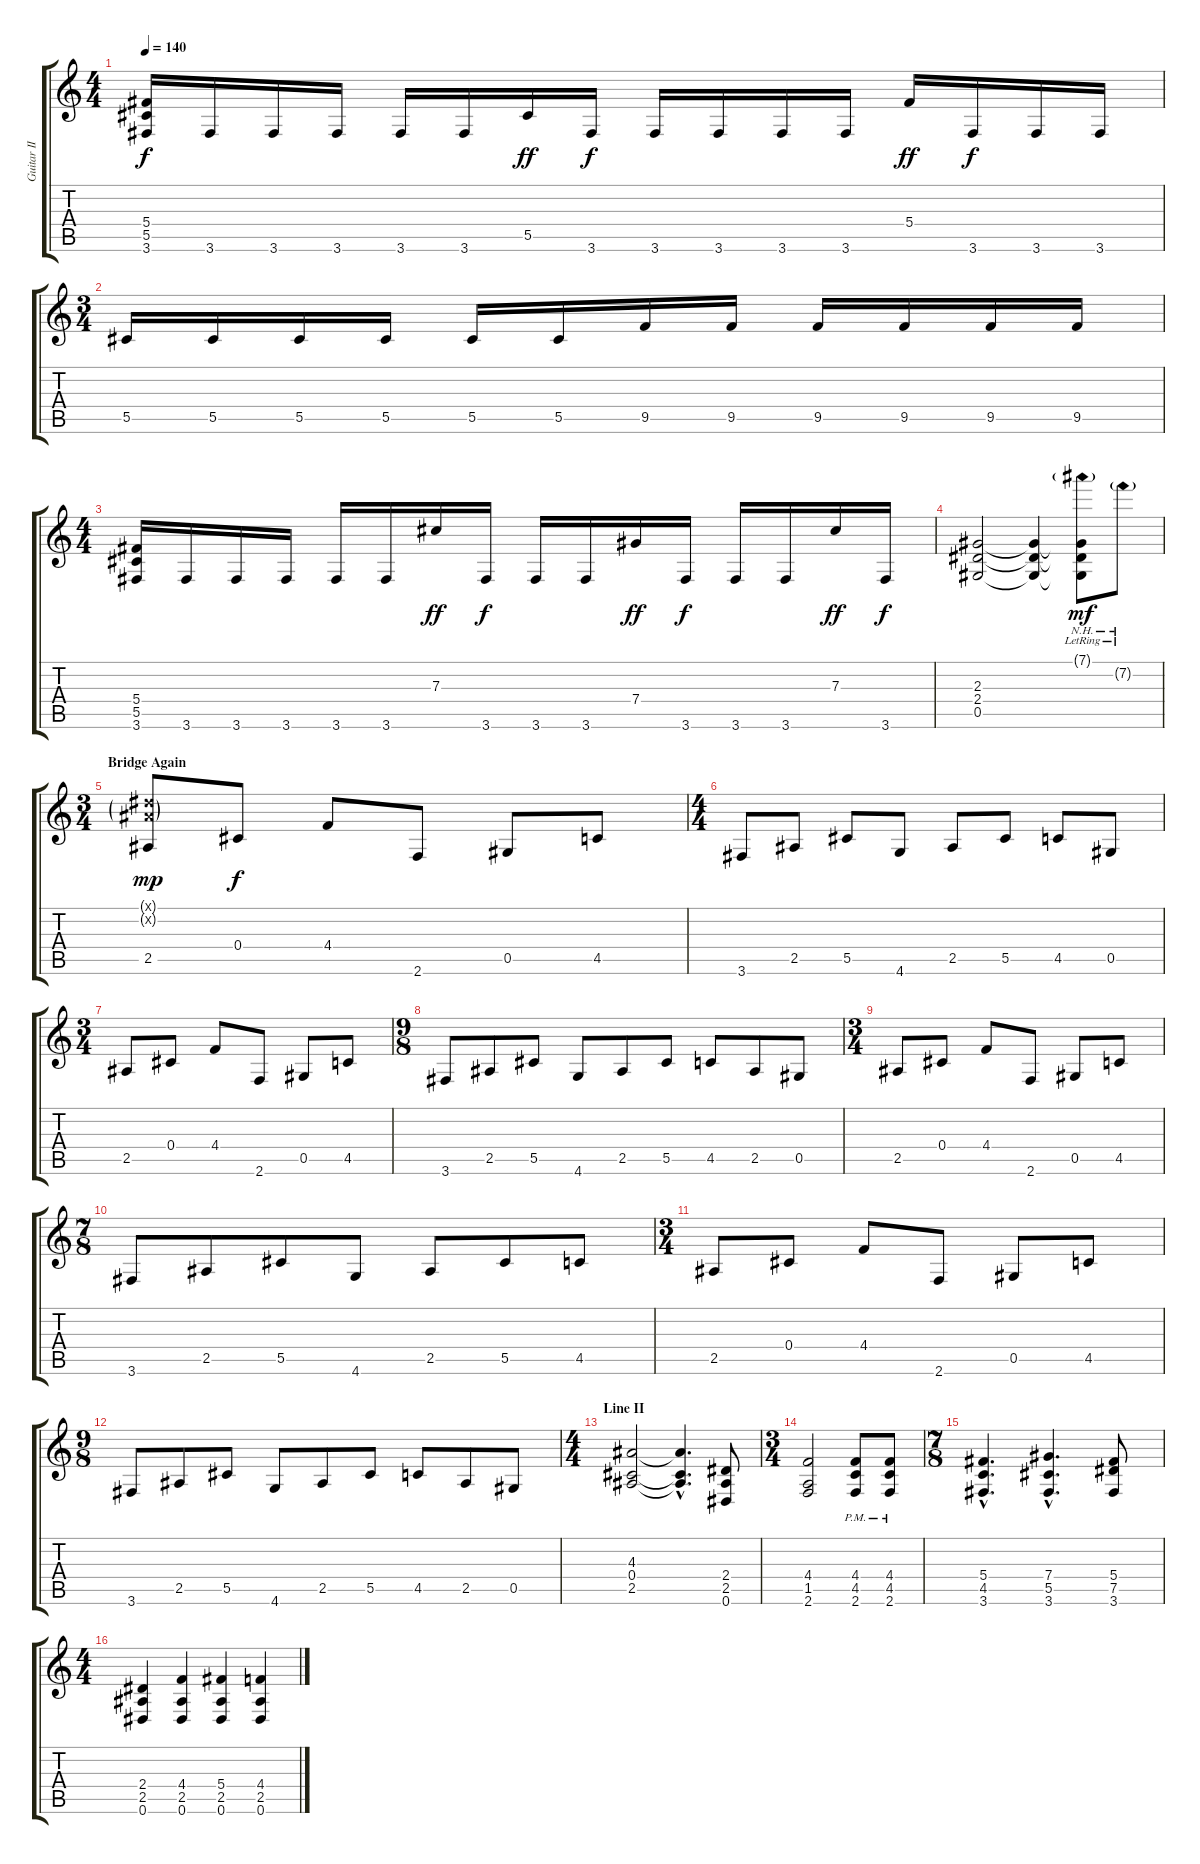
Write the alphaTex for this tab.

\track ("Guitar II / Solos" "Guitar II ") {instrument overdrivenguitar}
\staff {score tabs}
\tuning (Eb4 Bb3 Gb3 Db3 Ab2 Eb2) {hide}
\ts (4 4)
\tempo 140
\clef g2
\ks c
(5.4 5.5 3.6).16{dy f} 3.6.16 3.6.16 3.6.16 3.6.16 3.6.16 5.5.16{dy ff} 3.6.16{dy f} 3.6.16 3.6.16 3.6.16 3.6.16 5.4.16{dy ff} 3.6.16{dy f} 3.6.16 3.6.16 |
\ts (3 4)
5.5.16 5.5.16 5.5.16 5.5.16 5.5.16 5.5.16 9.5.16 9.5.16 9.5.16 9.5.16 9.5.16 9.5.16 |
\ts (4 4)
(5.4 5.5 3.6).16 3.6.16 3.6.16 3.6.16 3.6.16 3.6.16 7.3.16{dy ff} 3.6.16{dy f} 3.6.16 3.6.16 7.4.16{dy ff} 3.6.16{dy f} 3.6.16 3.6.16 7.3.16{dy ff} 3.6.16{dy f} |
(2.3 2.4 0.5).2 (2.3{t} 2.4{t} 0.5{t}).4 (7.1{nh g lr} 2.3{t} 2.4{t} 0.5{t}).8{dy mf} 7.2{nh g lr}.8 |
\ts (3 4)
\section ("" "Bridge Again")
(0.1{g x} 0.2{g x} 2.5).8{dy mp volume 13 balance 16} 0.4.8{dy f} 4.4.8 2.6.8 0.5.8 4.5.8 |
\ts (4 4)
3.6.8 2.5.8 5.5.8 4.6.8 2.5.8 5.5.8 4.5.8 0.5.8 |
\ts (3 4)
2.5.8 0.4.8 4.4.8 2.6.8 0.5.8 4.5.8 |
\ts (9 8)
3.6.8 2.5.8 5.5.8 4.6.8 2.5.8 5.5.8 4.5.8 2.5.8 0.5.8 |
\ts (3 4)
2.5.8 0.4.8 4.4.8 2.6.8 0.5.8 4.5.8 |
\ts (7 8)
3.6.8 2.5.8 5.5.8 4.6.8 2.5.8 5.5.8 4.5.8 |
\ts (3 4)
2.5.8 0.4.8 4.4.8 2.6.8 0.5.8 4.5.8 |
\ts (9 8)
3.6.8 2.5.8 5.5.8 4.6.8 2.5.8 5.5.8 4.5.8 2.5.8 0.5.8 |
\ts (4 4)
\section ("" "Line II")
(4.3 0.4 2.5).2{volume 13 balance 12} (4.3{hac t} 0.4{hac t} 2.5{hac t}).4{d} (2.4 2.5 0.6).8 |
\ts (3 4)
(4.4 1.5 2.6).2 (4.4{pm} 4.5{pm} 2.6{pm}).8 (4.4{pm} 4.5{pm} 2.6{pm}).8 |
\ts (7 8)
(5.4{hac} 4.5{hac} 3.6{hac}).4{d} (7.4{hac} 5.5{hac} 3.6{hac}).4{d} (5.4 7.5 3.6).8 |
\ts (4 4)
(2.4 2.5 0.6).4 (4.4 2.5 0.6).4 (5.4 2.5 0.6).4 (4.4 2.5 0.6).4
